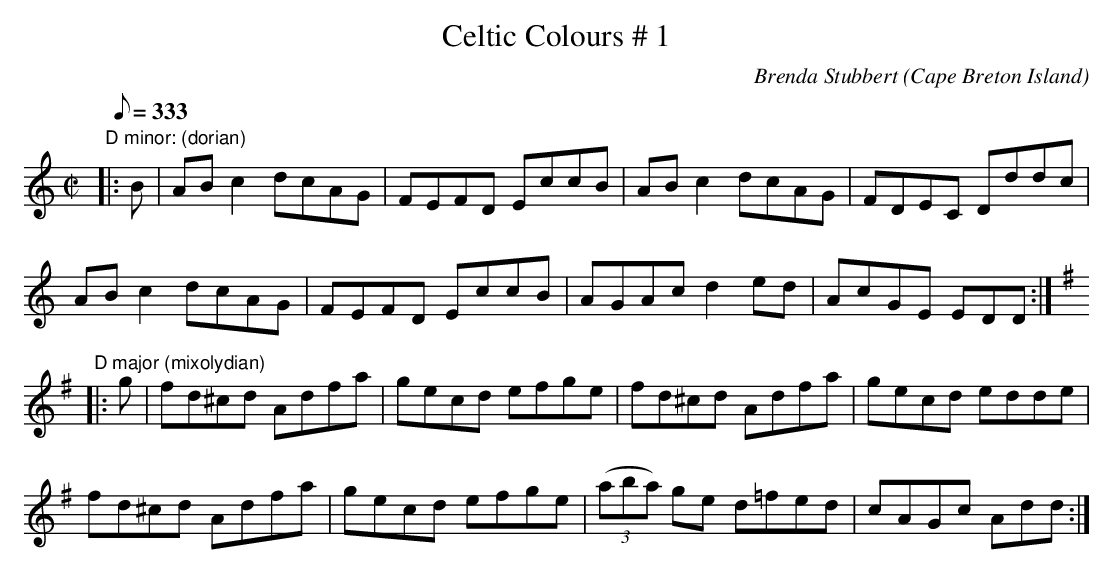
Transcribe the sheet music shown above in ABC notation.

X:1
T:Celtic Colours # 1
C:Brenda Stubbert
O:Cape Breton Island
L:1/8
Q:333
M:C|
K:Ddor
"D minor: (dorian)"|:B|AB c2 dcAG|FEFD EccB|\
AB c2 dcAG|FDEC Dddc|
AB c2 dcAG|FEFD EccB|AGAc d2 ed|AcGE EDD:|
K:Dmix
"D major (mixolydian)"|:g|fd^cd Adfa|\
gecd efge|fd^cd Adfa|gecd edde|
fd^cd Adfa|gecd efge|(3(aba) ge d=fed|cAGc Add:|
